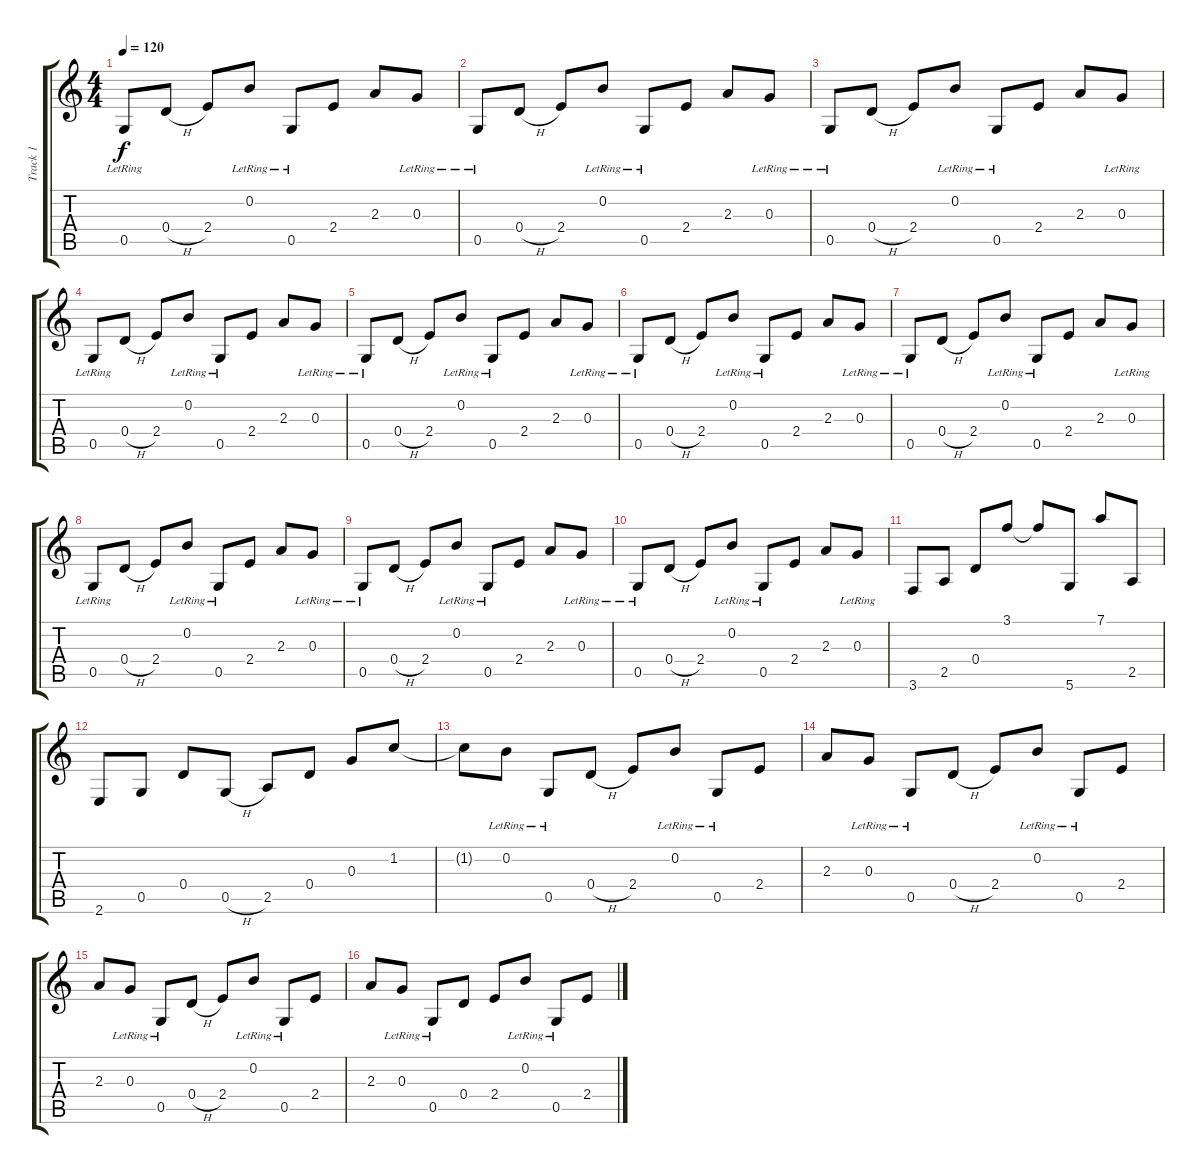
\track ("Track 1" "Track 1") {instrument electricguitarjazz}
\staff {score tabs}
\tuning (D4 B3 G3 D3 G2 D2) {hide}
\ts (4 4)
\tempo 120
\clef g2
\ks c
0.5{lr}.8{dy f instrument electricguitarjazz} 0.4{h}.8 2.4.8 0.2{lr}.8 0.5{lr}.8 2.4.8 2.3.8 0.3{lr}.8 |
0.5{lr}.8 0.4{h}.8 2.4.8 0.2{lr}.8 0.5{lr}.8 2.4.8 2.3.8 0.3{lr}.8 |
0.5{lr}.8 0.4{h}.8 2.4.8 0.2{lr}.8 0.5{lr}.8 2.4.8 2.3.8 0.3{lr}.8 |
0.5{lr}.8 0.4{h}.8 2.4.8 0.2{lr}.8 0.5{lr}.8 2.4.8 2.3.8 0.3{lr}.8 |
0.5{lr}.8 0.4{h}.8 2.4.8 0.2{lr}.8 0.5{lr}.8 2.4.8 2.3.8 0.3{lr}.8 |
0.5{lr}.8 0.4{h}.8 2.4.8 0.2{lr}.8 0.5{lr}.8 2.4.8 2.3.8 0.3{lr}.8 |
0.5{lr}.8 0.4{h}.8 2.4.8 0.2{lr}.8 0.5{lr}.8 2.4.8 2.3.8 0.3{lr}.8 |
0.5{lr}.8 0.4{h}.8 2.4.8 0.2{lr}.8 0.5{lr}.8 2.4.8 2.3.8 0.3{lr}.8 |
0.5{lr}.8 0.4{h}.8 2.4.8 0.2{lr}.8 0.5{lr}.8 2.4.8 2.3.8 0.3{lr}.8 |
0.5{lr}.8 0.4{h}.8 2.4.8 0.2{lr}.8 0.5{lr}.8 2.4.8 2.3.8 0.3{lr}.8 |
3.6.8 2.5.8 0.4.8 3.1.8 3.1{t}.8 5.6.8 7.1.8 2.5.8 |
2.6.8 0.5.8 0.4.8 0.5{h}.8 2.5.8 0.4.8 0.3.8 1.2.8 |
1.2{t}.8 0.2{lr}.8 0.5{lr}.8 0.4{h}.8 2.4.8 0.2{lr}.8 0.5{lr}.8 2.4.8 |
2.3.8 0.3{lr}.8 0.5{lr}.8 0.4{h}.8 2.4.8 0.2{lr}.8 0.5{lr}.8 2.4.8 |
2.3.8 0.3{lr}.8 0.5{lr}.8 0.4{h}.8 2.4.8 0.2{lr}.8 0.5{lr}.8 2.4.8 |
2.3.8 0.3{lr}.8 0.5{lr}.8 0.4.8 2.4.8 0.2{lr}.8 0.5{lr}.8 2.4.8
